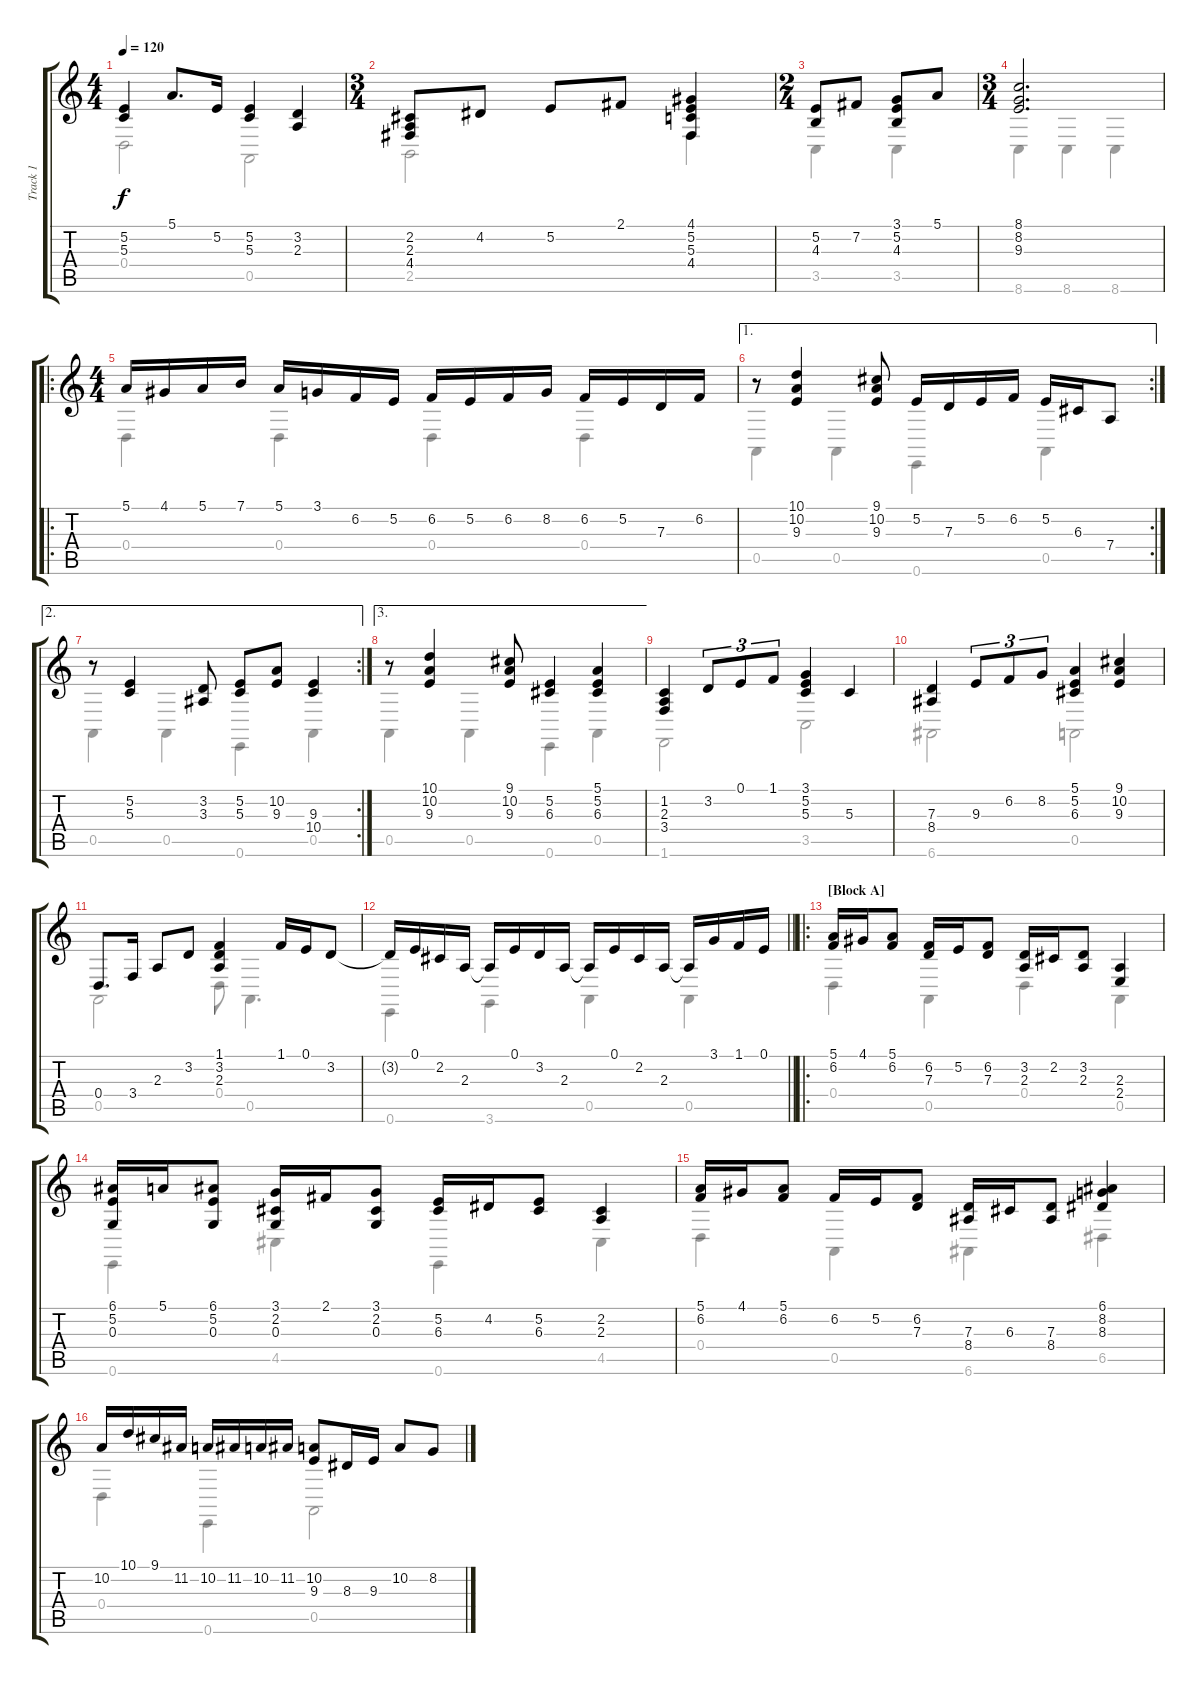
\track ("Track 1" "Track 1") {instrument brightacousticpiano}
\staff {score tabs}
\tuning (E4 B3 G3 D3 A2 E2) {hide}
\voice
\ts (4 4)
\tempo 120
\clef g2
\ks c
(5.2 5.3).4{dy f} 5.1.8{d} 5.2.16 (5.2 5.3).4 (3.2 2.3).4 |
\ts (3 4)
(2.2 2.3 4.4).8 4.2.8 5.2.8 2.1.8 (4.1 5.2 5.3 4.4).4 |
\ts (2 4)
(5.2 4.3).8 7.2.8 (3.1 5.2 4.3).8 5.1.8 |
\ts (3 4)
(8.1 8.2 9.3).2{d} |
\ro
\ts (4 4)
5.1.16 4.1.16 5.1.16 7.1.16 5.1.16 3.1.16 6.2.16 5.2.16 6.2.16 5.2.16 6.2.16 8.2.16 6.2.16 5.2.16 7.3.16 6.2.16 |
\ae 1
\rc 2
r.8 (10.1 10.2 9.3).4 (9.1 10.2 9.3).8 5.2.16 7.3.16 5.2.16 6.2.16 5.2.16 6.3.16 7.4.8 |
\ae 2
\rc 2
r.8 (5.2 5.3).4 (3.2 3.3).8 (5.2 5.3).8 (10.2 9.3).8 (9.3 10.4).4 |
\ae 3
r.8 (10.1 10.2 9.3).4 (9.1 10.2 9.3).8 (5.2 6.3).4 (5.1 5.2 6.3).4 |
(1.2 2.3 3.4).4 3.2.8{tu (3 2)} 0.1.8{tu (3 2)} 1.1.8{tu (3 2)} (3.1 5.2 5.3).4 5.3.4 |
(7.3 8.4).4 9.3.8{tu (3 2)} 6.2.8{tu (3 2)} 8.2.8{tu (3 2)} (5.1 5.2 6.3).4 (9.1 10.2 9.3).4 |
0.4.8{d} 3.4.16 2.3.8 3.2.8 (1.1 3.2 2.3).4 1.1.16 0.1.16 3.2.8 |
\barLineRight lightlight
3.2{t}.16 0.1.16 2.2.16 2.3.16 2.3{t}.16 0.1.16 3.2.16 2.3.16 2.3{t}.16 0.1.16 2.2.16 2.3.16 2.3{t}.16 3.1.16 1.1.16 0.1.16 |
\ro
\section ("" "[Block A]")
(5.1 6.2).16 4.1.16 (5.1 6.2).8 (6.2 7.3).16 5.2.16 (6.2 7.3).8 (3.2 2.3).16 2.2.16 (3.2 2.3).8 (2.3 2.4).4 |
(6.1 5.2 0.3).16 5.1.16 (6.1 5.2 0.3).8 (3.1 2.2 0.3).16 2.1.16 (3.1 2.2 0.3).8 (5.2 6.3).16 4.2.16 (5.2 6.3).8 (2.2 2.3).4 |
(5.1 6.2).16 4.1.16 (5.1 6.2).8 6.2.16 5.2.16 (6.2 7.3).8 (7.3 8.4).16 6.3.16 (7.3 8.4).8 (6.1 8.2 8.3).4 |
10.2.16 10.1.16 9.1.16 11.2.16 10.2.16 11.2.16 10.2.16 11.2.16 (10.2 9.3).8 8.3.16 9.3.16 10.2.8 8.2.8
\voice
\clef g2
\ottava regular
\simile none
\ks c
0.4.2{dy f} 0.5.2 |
2.5.2 4.4.4 |
3.5.4 3.5.4 |
8.6.4 8.6.4 8.6.4 |
0.4.4 0.4.4 0.4.4 0.4.4 |
0.5.4 0.5.4 0.6.4 0.5.4 |
0.5.4 0.5.4 0.6.4 0.5.4 |
0.5.4 0.5.4 0.6.4 0.5.4 |
1.6.2 3.5.2 |
6.6.2 0.5.2 |
0.5.2 0.4.8 0.5.4{d} |
\barLineRight lightlight
0.6.4 3.6.4 0.5.4 0.5.4 |
0.4.4 0.5.4 0.4.4 0.5.4 |
0.6.4 4.5.4 0.6.4 4.5.4 |
0.4.4 0.5.4 6.6.4 6.5.4 |
0.4.4 0.6.4 0.5.2
